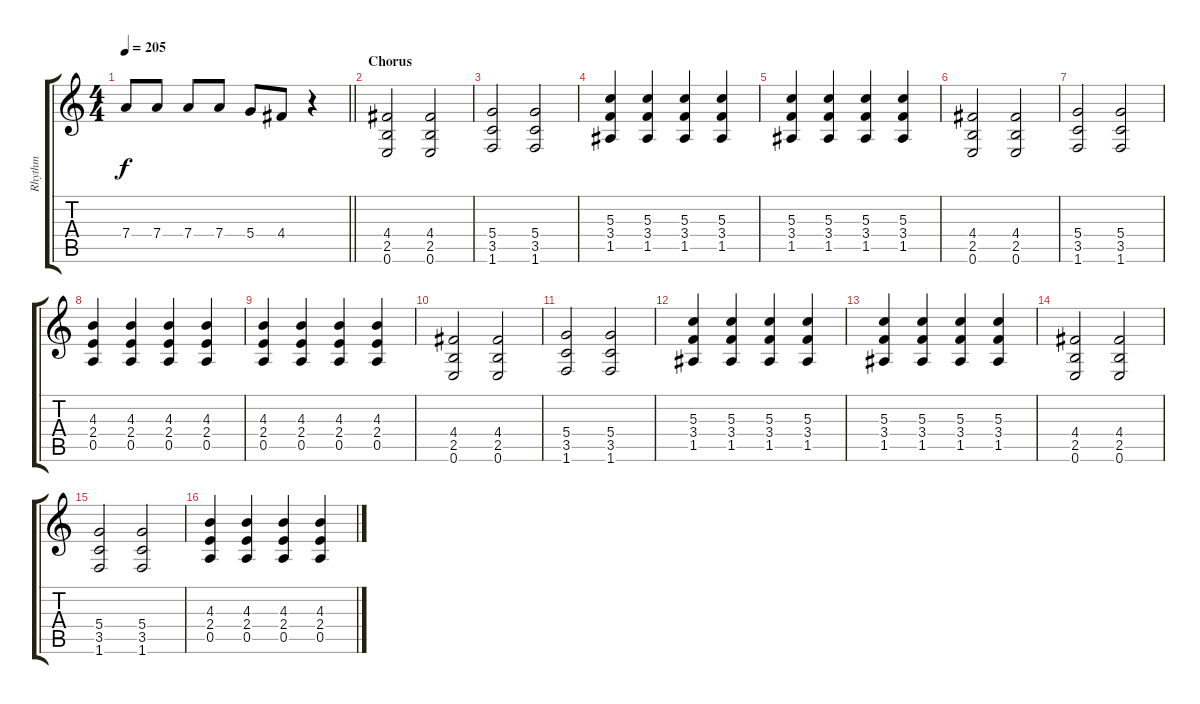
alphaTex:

\track ("Rhythm" "Rhythm") {instrument distortionguitar}
\staff {score tabs}
\tuning (E4 B3 G3 D3 A2 E2) {hide}
\ts (4 4)
\tempo 205
\clef g2
\barLineRight lightlight
\ks c
7.4.8{dy f} 7.4.8 7.4.8 7.4.8 5.4.8 4.4.8 r.4 |
\section ("" "Chorus")
(4.4 2.5 0.6).2 (4.4 2.5 0.6).2 |
(5.4 3.5 1.6).2 (5.4 3.5 1.6).2 |
(5.3 3.4 1.5).4 (5.3 3.4 1.5).4 (5.3 3.4 1.5).4 (5.3 3.4 1.5).4 |
(5.3 3.4 1.5).4 (5.3 3.4 1.5).4 (5.3 3.4 1.5).4 (5.3 3.4 1.5).4 |
(4.4 2.5 0.6).2 (4.4 2.5 0.6).2 |
(5.4 3.5 1.6).2 (5.4 3.5 1.6).2 |
(4.3 2.4 0.5).4 (4.3 2.4 0.5).4 (4.3 2.4 0.5).4 (4.3 2.4 0.5).4 |
(4.3 2.4 0.5).4 (4.3 2.4 0.5).4 (4.3 2.4 0.5).4 (4.3 2.4 0.5).4 |
(4.4 2.5 0.6).2 (4.4 2.5 0.6).2 |
(5.4 3.5 1.6).2 (5.4 3.5 1.6).2 |
(5.3 3.4 1.5).4 (5.3 3.4 1.5).4 (5.3 3.4 1.5).4 (5.3 3.4 1.5).4 |
(5.3 3.4 1.5).4 (5.3 3.4 1.5).4 (5.3 3.4 1.5).4 (5.3 3.4 1.5).4 |
(4.4 2.5 0.6).2 (4.4 2.5 0.6).2 |
(5.4 3.5 1.6).2 (5.4 3.5 1.6).2 |
(4.3 2.4 0.5).4 (4.3 2.4 0.5).4 (4.3 2.4 0.5).4 (4.3 2.4 0.5).4
